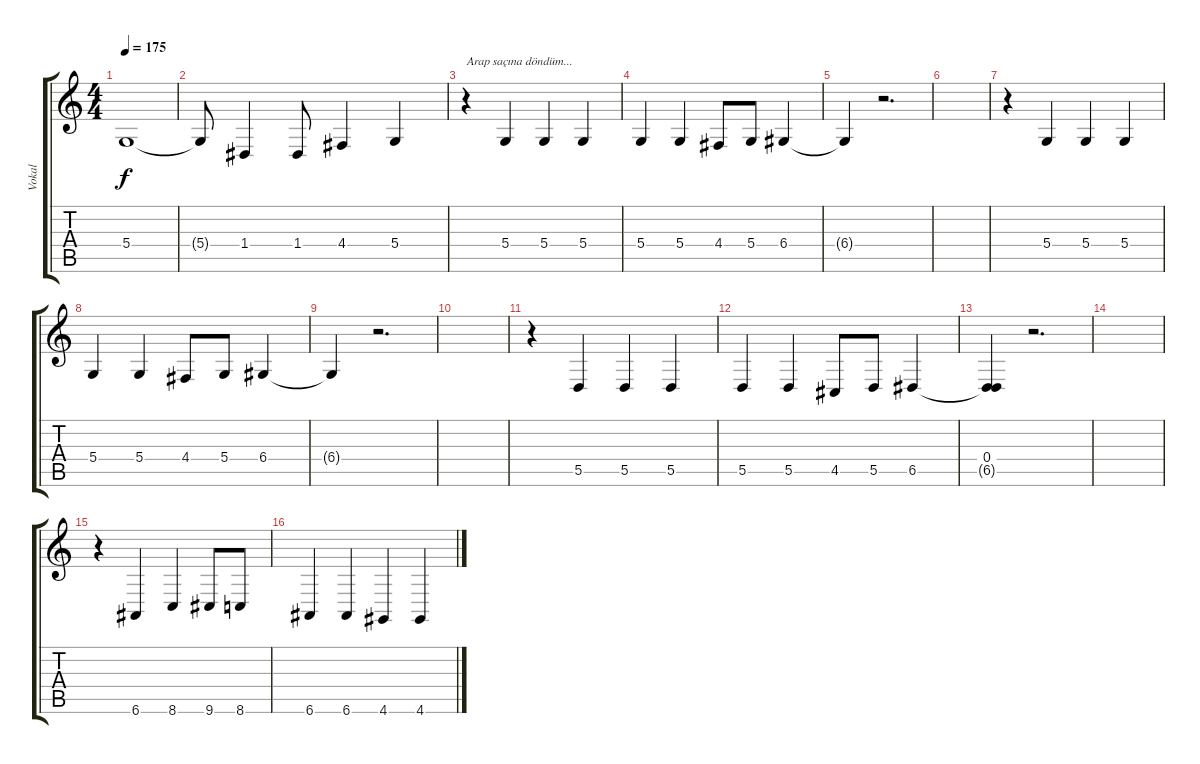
\track ("Vokal" "Vokal") {instrument lead1square}
\staff {score tabs}
\tuning (E4 B3 G3 D3 A2 E2) {hide}
\ts (4 4)
\tempo 175
\clef g2
\ks c
5.4.1{dy f} |
5.4{t}.8 1.4.4 1.4.8 4.4.4 5.4.4 |
r.4{txt "Arap saçına döndüm..."} 5.4.4 5.4.4 5.4.4 |
5.4.4 5.4.4 4.4.8 5.4.8 6.4.4 |
6.4{t}.4 r.2{d} |
|
r.4 5.4.4 5.4.4 5.4.4 |
5.4.4 5.4.4 4.4.8 5.4.8 6.4.4 |
6.4{t}.4 r.2{d} |
|
r.4 5.5.4 5.5.4 5.5.4 |
5.5.4 5.5.4 4.5.8 5.5.8 6.5.4 |
(0.4 6.5{t}).4 r.2{d} |
|
r.4 6.6.4 8.6.4 9.6.8 8.6.8 |
6.6.4 6.6.4 4.6.4 4.6.4
